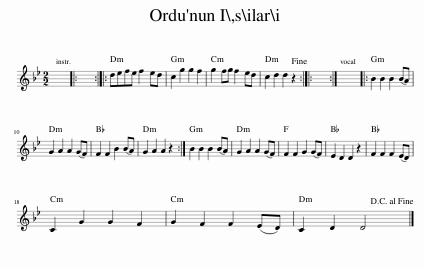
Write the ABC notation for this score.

X:1
L:1/8
M:2/2
I:linebreak $
K:Bb
V:1 treble
V:1
 x8 |: x8 :: defe f2 ed | c2 g2 g2 f2 | g2 fg f2 ed | %5
 c2 d2 d2 z2!fine! :: x8 :| x8 |: B2 B2 B2 (BA) |$ G2 A2 A2 (GF) | %10
 F2 F2 B2 (BA) | G2 A2 A2 z2 :| B2 B2 B2 (BA) | G2 A2 A2 (GF) | F2 F2 G2 (GF) | %15
 E2 D2 D2 z2 | F2 F2 F2 (ED) |$ C2 G2 G2 F2 | G2 F2 F2 (ED) | C2 D2 D4!D.C.! |] %20
